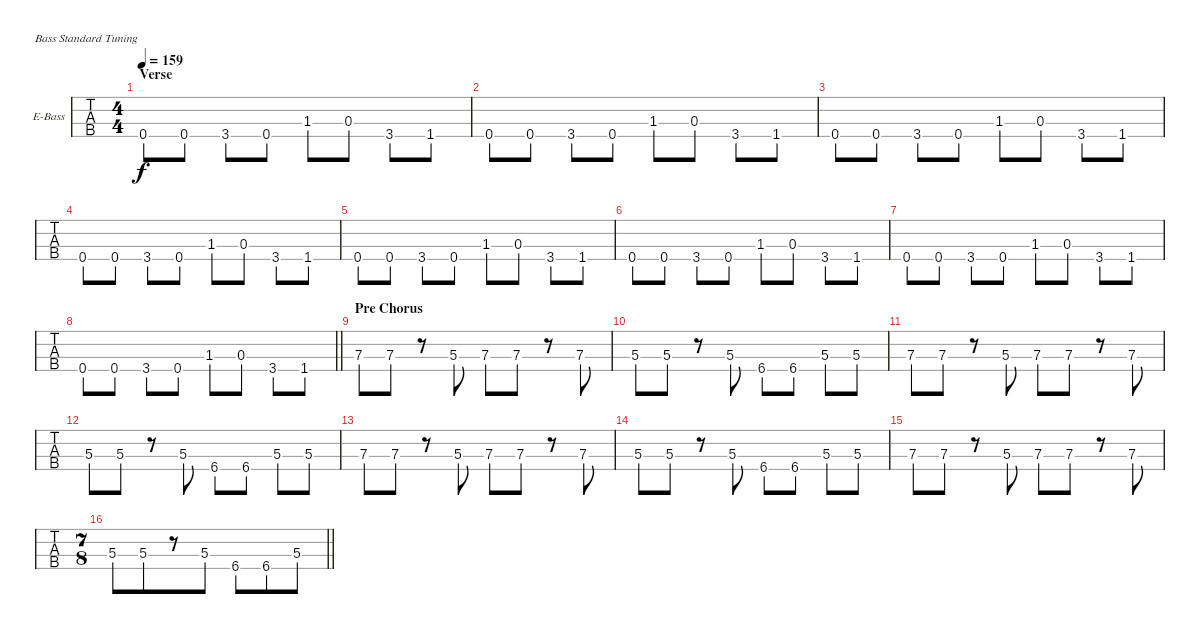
\bracketExtendMode groupsimilarinstruments
\firstSystemTrackNameOrientation horizontal
\otherSystemsTrackNameOrientation horizontal
\track ("Nikolai" "E-Bass") {instrument electricbassfinger}
\staff {tabs}
\tuning (G2 D2 A1 E1)
\ts (4 4)
\section ("" "Verse")
\tempo 159
\clef f4
\ks c
0.4.8{dy f} 0.4.8 3.4.8 0.4.8 1.3.8 0.3.8 3.4.8 1.4.8 |
0.4.8 0.4.8 3.4.8 0.4.8 1.3.8 0.3.8 3.4.8 1.4.8 |
0.4.8 0.4.8 3.4.8 0.4.8 1.3.8 0.3.8 3.4.8 1.4.8 |
0.4.8 0.4.8 3.4.8 0.4.8 1.3.8 0.3.8 3.4.8 1.4.8 |
0.4.8 0.4.8 3.4.8 0.4.8 1.3.8 0.3.8 3.4.8 1.4.8 |
0.4.8 0.4.8 3.4.8 0.4.8 1.3.8 0.3.8 3.4.8 1.4.8 |
0.4.8 0.4.8 3.4.8 0.4.8 1.3.8 0.3.8 3.4.8 1.4.8 |
\barLineRight lightlight
0.4.8 0.4.8 3.4.8 0.4.8 1.3.8 0.3.8 3.4.8 1.4.8 |
\section ("" "Pre Chorus")
7.3.8 7.3.8 r.8 5.3.8 7.3.8 7.3.8 r.8 7.3.8 |
5.3.8 5.3.8 r.8 5.3.8 6.4.8 6.4.8 5.3.8 5.3.8 |
7.3.8 7.3.8 r.8 5.3.8 7.3.8 7.3.8 r.8 7.3.8 |
5.3.8 5.3.8 r.8 5.3.8 6.4.8 6.4.8 5.3.8 5.3.8 |
7.3.8 7.3.8 r.8 5.3.8 7.3.8 7.3.8 r.8 7.3.8 |
5.3.8 5.3.8 r.8 5.3.8 6.4.8 6.4.8 5.3.8 5.3.8 |
7.3.8 7.3.8 r.8 5.3.8 7.3.8 7.3.8 r.8 7.3.8 |
\ts (7 8)
\barLineRight lightlight
5.3.8 5.3.8 r.8 5.3.8 6.4.8 6.4.8 5.3.8
